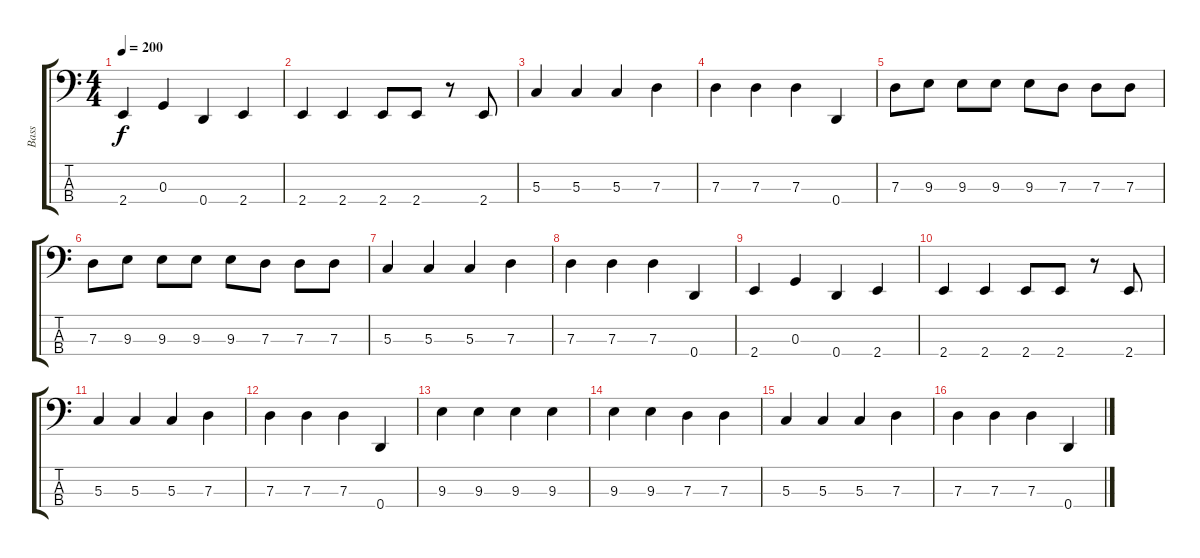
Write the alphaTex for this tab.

\track ("Bass" "Bass") {instrument electricbasspick}
\staff {score tabs}
\tuning (F2 C2 G1 D1) {hide}
\ts (4 4)
\tempo 200
\clef f4
\ks c
2.4.4{dy f} 0.3.4 0.4.4 2.4.4 |
2.4.4 2.4.4 2.4.8 2.4.8 r.8 2.4.8 |
5.3.4 5.3.4 5.3.4 7.3.4 |
7.3.4 7.3.4 7.3.4 0.4.4 |
7.3.8 9.3.8 9.3.8 9.3.8 9.3.8 7.3.8 7.3.8 7.3.8 |
7.3.8 9.3.8 9.3.8 9.3.8 9.3.8 7.3.8 7.3.8 7.3.8 |
5.3.4 5.3.4 5.3.4 7.3.4 |
7.3.4 7.3.4 7.3.4 0.4.4 |
2.4.4 0.3.4 0.4.4 2.4.4 |
2.4.4 2.4.4 2.4.8 2.4.8 r.8 2.4.8 |
5.3.4 5.3.4 5.3.4 7.3.4 |
7.3.4 7.3.4 7.3.4 0.4.4 |
9.3.4 9.3.4 9.3.4 9.3.4 |
9.3.4 9.3.4 7.3.4 7.3.4 |
5.3.4 5.3.4 5.3.4 7.3.4 |
7.3.4 7.3.4 7.3.4 0.4.4
